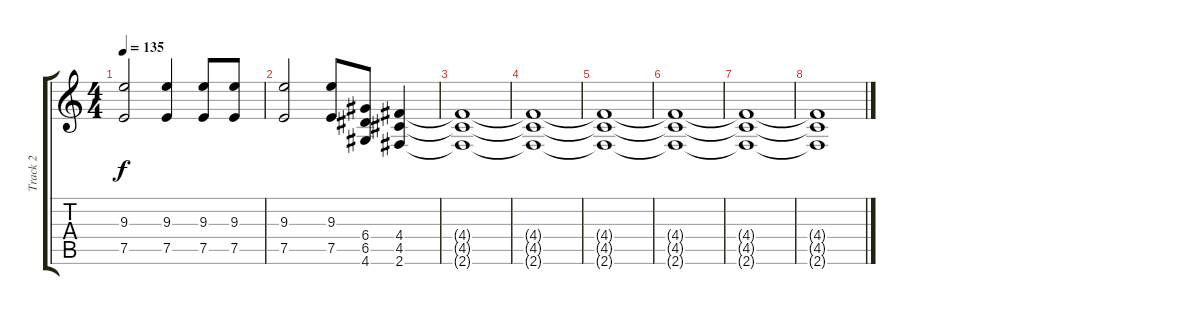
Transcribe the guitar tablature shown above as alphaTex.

\track ("Track 2" "Track 2") {instrument distortionguitar}
\staff {score tabs}
\tuning (E4 B3 G3 D3 A2 E2) {hide}
\ts (4 4)
\tempo 135
\clef g2
\ks c
(9.3 7.5).2{dy f} (9.3 7.5).4 (9.3 7.5).8 (9.3 7.5).8 |
(9.3 7.5).2 (9.3 7.5).8 (6.4 6.5 4.6).8 (4.4 4.5 2.6).4 |
(4.4{t} 4.5{t} 2.6{t}).1 |
(4.4{t} 4.5{t} 2.6{t}).1 |
(4.4{t} 4.5{t} 2.6{t}).1 |
(4.4{t} 4.5{t} 2.6{t}).1 |
(4.4{t} 4.5{t} 2.6{t}).1 |
(4.4{t} 4.5{t} 2.6{t}).1
